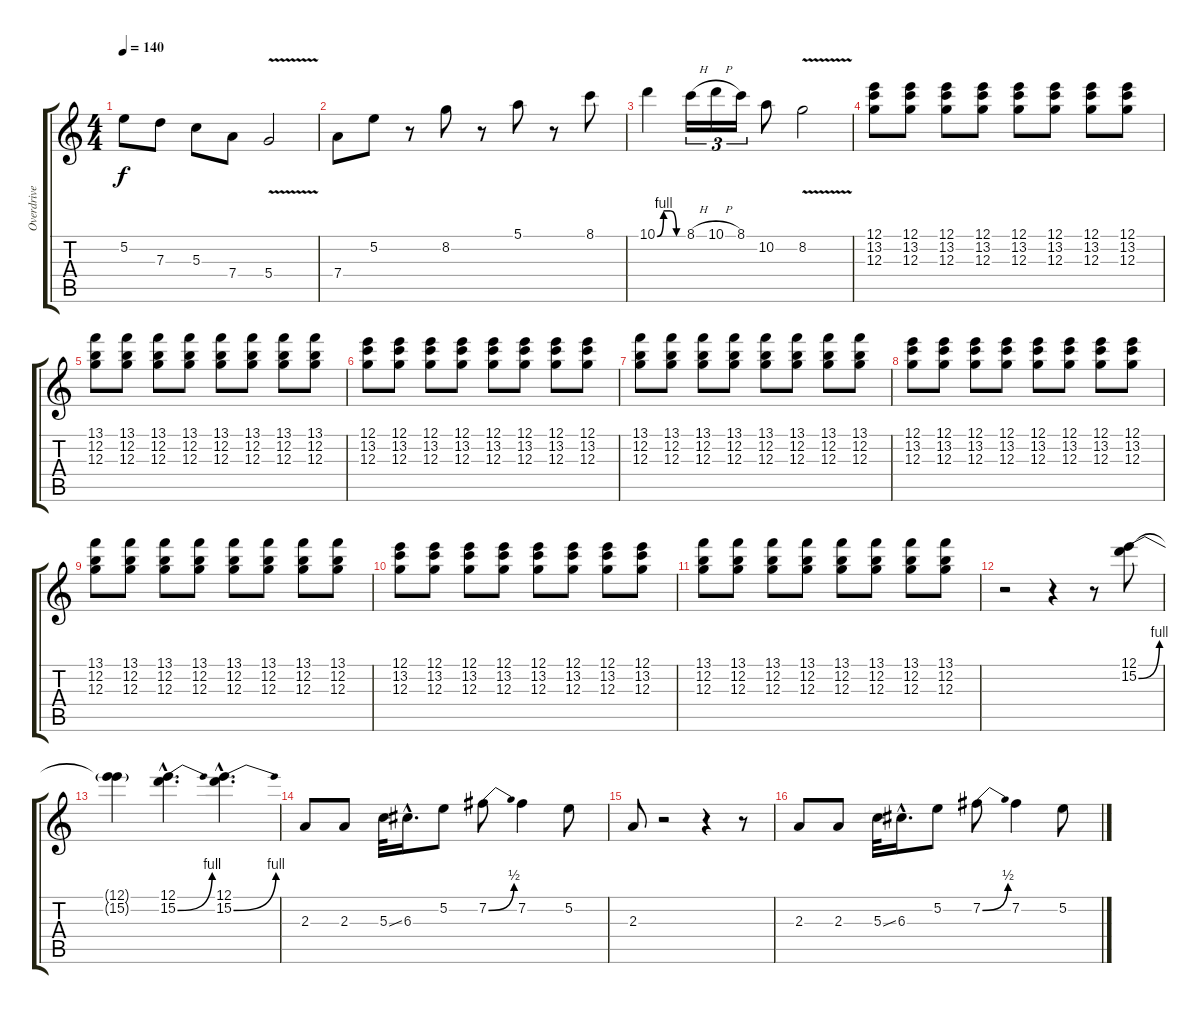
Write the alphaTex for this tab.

\track ("Overdrive Gtr 1" "Overdrive ") {instrument overdrivenguitar}
\staff {score tabs}
\tuning (E4 B3 G3 D3 A2 E2) {hide}
\ts (4 4)
\tempo 140
\clef g2
\ks c
5.2.8{dy f} 7.3.8 5.3.8 7.4.8 5.4{v}.2 |
7.4.8 5.2.8 r.8 8.2.8 r.8 5.1.8 r.8 8.1.8 |
10.1{be (custom 0 0 15 4 30 4 45 0 60 0)}.4 8.1{h}.16{tu (3 2)} 10.1{h}.16{tu (3 2)} 8.1.16{tu (3 2)} 10.2.8 8.2{v}.2 |
(12.1 13.2 12.3).8 (12.1 13.2 12.3).8 (12.1 13.2 12.3).8 (12.1 13.2 12.3).8 (12.1 13.2 12.3).8 (12.1 13.2 12.3).8 (12.1 13.2 12.3).8 (12.1 13.2 12.3).8 |
(13.1 12.2 12.3).8 (13.1 12.2 12.3).8 (13.1 12.2 12.3).8 (13.1 12.2 12.3).8 (13.1 12.2 12.3).8 (13.1 12.2 12.3).8 (13.1 12.2 12.3).8 (13.1 12.2 12.3).8 |
(12.1 13.2 12.3).8 (12.1 13.2 12.3).8 (12.1 13.2 12.3).8 (12.1 13.2 12.3).8 (12.1 13.2 12.3).8 (12.1 13.2 12.3).8 (12.1 13.2 12.3).8 (12.1 13.2 12.3).8 |
(13.1 12.2 12.3).8 (13.1 12.2 12.3).8 (13.1 12.2 12.3).8 (13.1 12.2 12.3).8 (13.1 12.2 12.3).8 (13.1 12.2 12.3).8 (13.1 12.2 12.3).8 (13.1 12.2 12.3).8 |
(12.1 13.2 12.3).8 (12.1 13.2 12.3).8 (12.1 13.2 12.3).8 (12.1 13.2 12.3).8 (12.1 13.2 12.3).8 (12.1 13.2 12.3).8 (12.1 13.2 12.3).8 (12.1 13.2 12.3).8 |
(13.1 12.2 12.3).8 (13.1 12.2 12.3).8 (13.1 12.2 12.3).8 (13.1 12.2 12.3).8 (13.1 12.2 12.3).8 (13.1 12.2 12.3).8 (13.1 12.2 12.3).8 (13.1 12.2 12.3).8 |
(12.1 13.2 12.3).8 (12.1 13.2 12.3).8 (12.1 13.2 12.3).8 (12.1 13.2 12.3).8 (12.1 13.2 12.3).8 (12.1 13.2 12.3).8 (12.1 13.2 12.3).8 (12.1 13.2 12.3).8 |
(13.1 12.2 12.3).8 (13.1 12.2 12.3).8 (13.1 12.2 12.3).8 (13.1 12.2 12.3).8 (13.1 12.2 12.3).8 (13.1 12.2 12.3).8 (13.1 12.2 12.3).8 (13.1 12.2 12.3).8 |
r.2 r.4 r.8 (12.1 15.2{be (bend 0 0 60 4)}).8 |
(12.1{t} 15.2{t}).4 (12.1{hac} 15.2{be (bend 0 0 60 4) hac}).4{d} (12.1{hac} 15.2{be (bend 0 0 60 4) hac}).4{d} |
2.3.8 2.3.8 5.3{ss}.32 6.3{hac}.16{d} 5.2.8 7.2{be (bend 0 0 60 2)}.8 7.2.4 5.2.8 |
2.3.8 r.2 r.4 r.8 |
2.3.8 2.3.8 5.3{ss}.32 6.3{hac}.16{d} 5.2.8 7.2{be (bend 0 0 60 2)}.8 7.2.4 5.2.8
